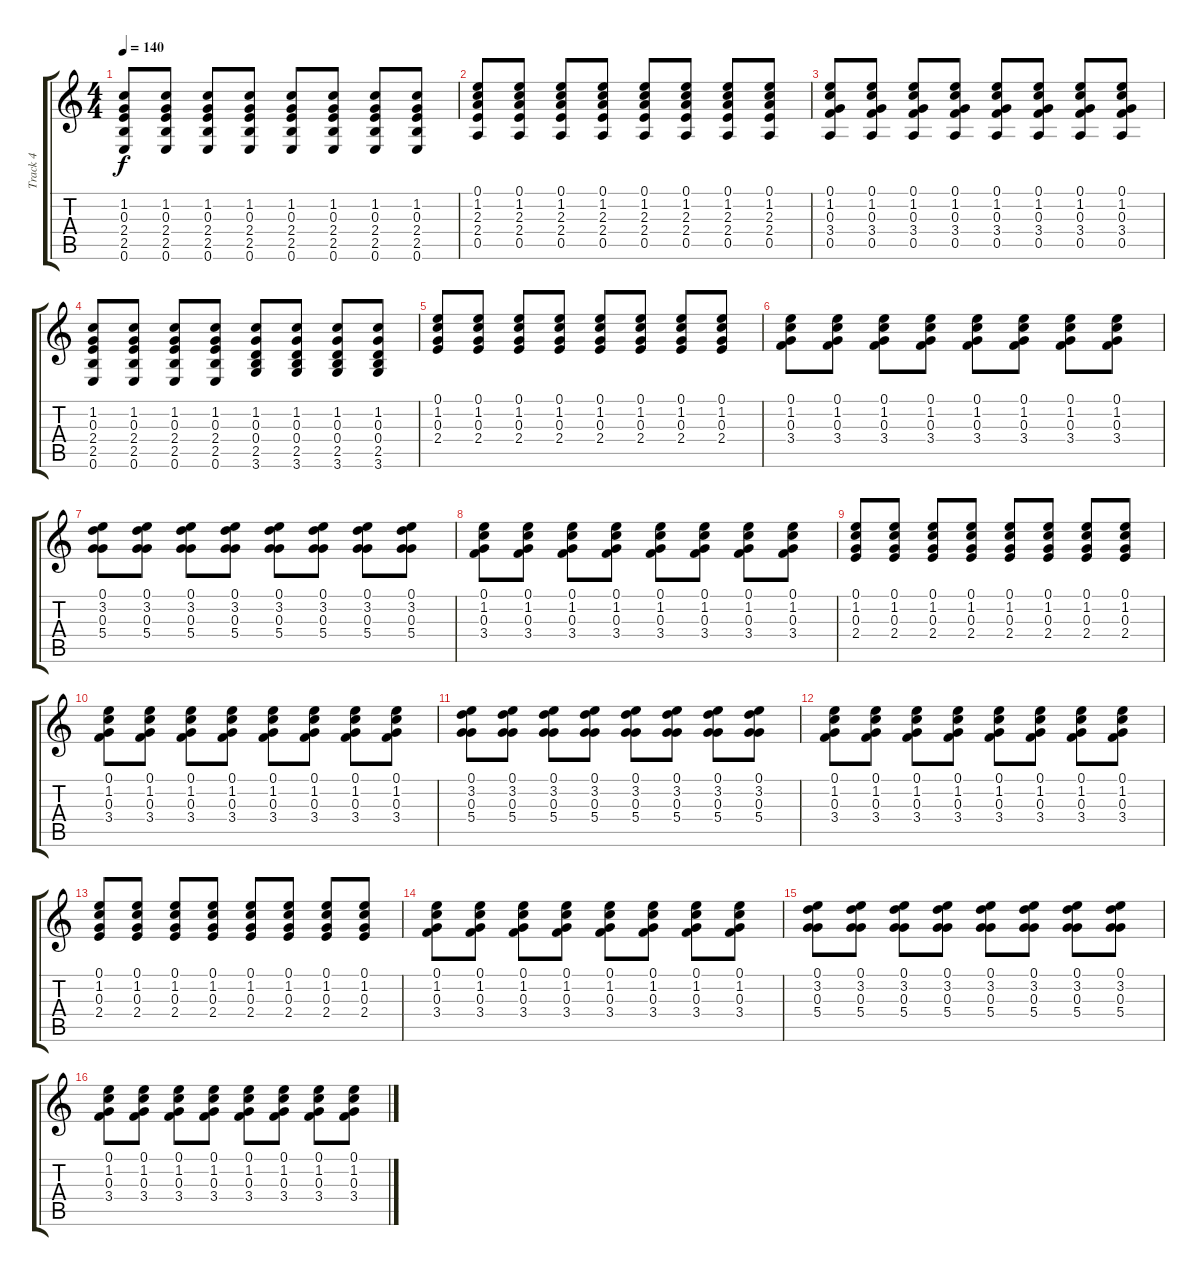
\track ("Track 4" "Track 4") {instrument overdrivenguitar}
\staff {score tabs}
\tuning (E4 B3 G3 D3 A2 E2) {hide}
\ts (4 4)
\tempo 140
\clef g2
\ks c
(1.2 0.3 2.4 2.5 0.6).8{dy f} (1.2 0.3 2.4 2.5 0.6).8 (1.2 0.3 2.4 2.5 0.6).8 (1.2 0.3 2.4 2.5 0.6).8 (1.2 0.3 2.4 2.5 0.6).8 (1.2 0.3 2.4 2.5 0.6).8 (1.2 0.3 2.4 2.5 0.6).8 (1.2 0.3 2.4 2.5 0.6).8 |
(0.1 1.2 2.3 2.4 0.5).8 (0.1 1.2 2.3 2.4 0.5).8 (0.1 1.2 2.3 2.4 0.5).8 (0.1 1.2 2.3 2.4 0.5).8 (0.1 1.2 2.3 2.4 0.5).8 (0.1 1.2 2.3 2.4 0.5).8 (0.1 1.2 2.3 2.4 0.5).8 (0.1 1.2 2.3 2.4 0.5).8 |
(0.1 1.2 0.3 3.4 0.5).8 (0.1 1.2 0.3 3.4 0.5).8 (0.1 1.2 0.3 3.4 0.5).8 (0.1 1.2 0.3 3.4 0.5).8 (0.1 1.2 0.3 3.4 0.5).8 (0.1 1.2 0.3 3.4 0.5).8 (0.1 1.2 0.3 3.4 0.5).8 (0.1 1.2 0.3 3.4 0.5).8 |
(1.2 0.3 2.4 2.5 0.6).8 (1.2 0.3 2.4 2.5 0.6).8 (1.2 0.3 2.4 2.5 0.6).8 (1.2 0.3 2.4 2.5 0.6).8 (1.2 0.3 0.4 2.5 3.6).8 (1.2 0.3 0.4 2.5 3.6).8 (1.2 0.3 0.4 2.5 3.6).8 (1.2 0.3 0.4 2.5 3.6).8 |
(0.1 1.2 0.3 2.4).8 (0.1 1.2 0.3 2.4).8 (0.1 1.2 0.3 2.4).8 (0.1 1.2 0.3 2.4).8 (0.1 1.2 0.3 2.4).8 (0.1 1.2 0.3 2.4).8 (0.1 1.2 0.3 2.4).8 (0.1 1.2 0.3 2.4).8 |
(0.1 1.2 0.3 3.4).8 (0.1 1.2 0.3 3.4).8 (0.1 1.2 0.3 3.4).8 (0.1 1.2 0.3 3.4).8 (0.1 1.2 0.3 3.4).8 (0.1 1.2 0.3 3.4).8 (0.1 1.2 0.3 3.4).8 (0.1 1.2 0.3 3.4).8 |
(0.1 3.2 0.3 5.4).8 (0.1 3.2 0.3 5.4).8 (0.1 3.2 0.3 5.4).8 (0.1 3.2 0.3 5.4).8 (0.1 3.2 0.3 5.4).8 (0.1 3.2 0.3 5.4).8 (0.1 3.2 0.3 5.4).8 (0.1 3.2 0.3 5.4).8 |
(0.1 1.2 0.3 3.4).8 (0.1 1.2 0.3 3.4).8 (0.1 1.2 0.3 3.4).8 (0.1 1.2 0.3 3.4).8 (0.1 1.2 0.3 3.4).8 (0.1 1.2 0.3 3.4).8 (0.1 1.2 0.3 3.4).8 (0.1 1.2 0.3 3.4).8 |
(0.1 1.2 0.3 2.4).8 (0.1 1.2 0.3 2.4).8 (0.1 1.2 0.3 2.4).8 (0.1 1.2 0.3 2.4).8 (0.1 1.2 0.3 2.4).8 (0.1 1.2 0.3 2.4).8 (0.1 1.2 0.3 2.4).8 (0.1 1.2 0.3 2.4).8 |
(0.1 1.2 0.3 3.4).8 (0.1 1.2 0.3 3.4).8 (0.1 1.2 0.3 3.4).8 (0.1 1.2 0.3 3.4).8 (0.1 1.2 0.3 3.4).8 (0.1 1.2 0.3 3.4).8 (0.1 1.2 0.3 3.4).8 (0.1 1.2 0.3 3.4).8 |
(0.1 3.2 0.3 5.4).8 (0.1 3.2 0.3 5.4).8 (0.1 3.2 0.3 5.4).8 (0.1 3.2 0.3 5.4).8 (0.1 3.2 0.3 5.4).8 (0.1 3.2 0.3 5.4).8 (0.1 3.2 0.3 5.4).8 (0.1 3.2 0.3 5.4).8 |
(0.1 1.2 0.3 3.4).8 (0.1 1.2 0.3 3.4).8 (0.1 1.2 0.3 3.4).8 (0.1 1.2 0.3 3.4).8 (0.1 1.2 0.3 3.4).8 (0.1 1.2 0.3 3.4).8 (0.1 1.2 0.3 3.4).8 (0.1 1.2 0.3 3.4).8 |
(0.1 1.2 0.3 2.4).8 (0.1 1.2 0.3 2.4).8 (0.1 1.2 0.3 2.4).8 (0.1 1.2 0.3 2.4).8 (0.1 1.2 0.3 2.4).8 (0.1 1.2 0.3 2.4).8 (0.1 1.2 0.3 2.4).8 (0.1 1.2 0.3 2.4).8 |
(0.1 1.2 0.3 3.4).8 (0.1 1.2 0.3 3.4).8 (0.1 1.2 0.3 3.4).8 (0.1 1.2 0.3 3.4).8 (0.1 1.2 0.3 3.4).8 (0.1 1.2 0.3 3.4).8 (0.1 1.2 0.3 3.4).8 (0.1 1.2 0.3 3.4).8 |
(0.1 3.2 0.3 5.4).8 (0.1 3.2 0.3 5.4).8 (0.1 3.2 0.3 5.4).8 (0.1 3.2 0.3 5.4).8 (0.1 3.2 0.3 5.4).8 (0.1 3.2 0.3 5.4).8 (0.1 3.2 0.3 5.4).8 (0.1 3.2 0.3 5.4).8 |
(0.1 1.2 0.3 3.4).8 (0.1 1.2 0.3 3.4).8 (0.1 1.2 0.3 3.4).8 (0.1 1.2 0.3 3.4).8 (0.1 1.2 0.3 3.4).8 (0.1 1.2 0.3 3.4).8 (0.1 1.2 0.3 3.4).8 (0.1 1.2 0.3 3.4).8
